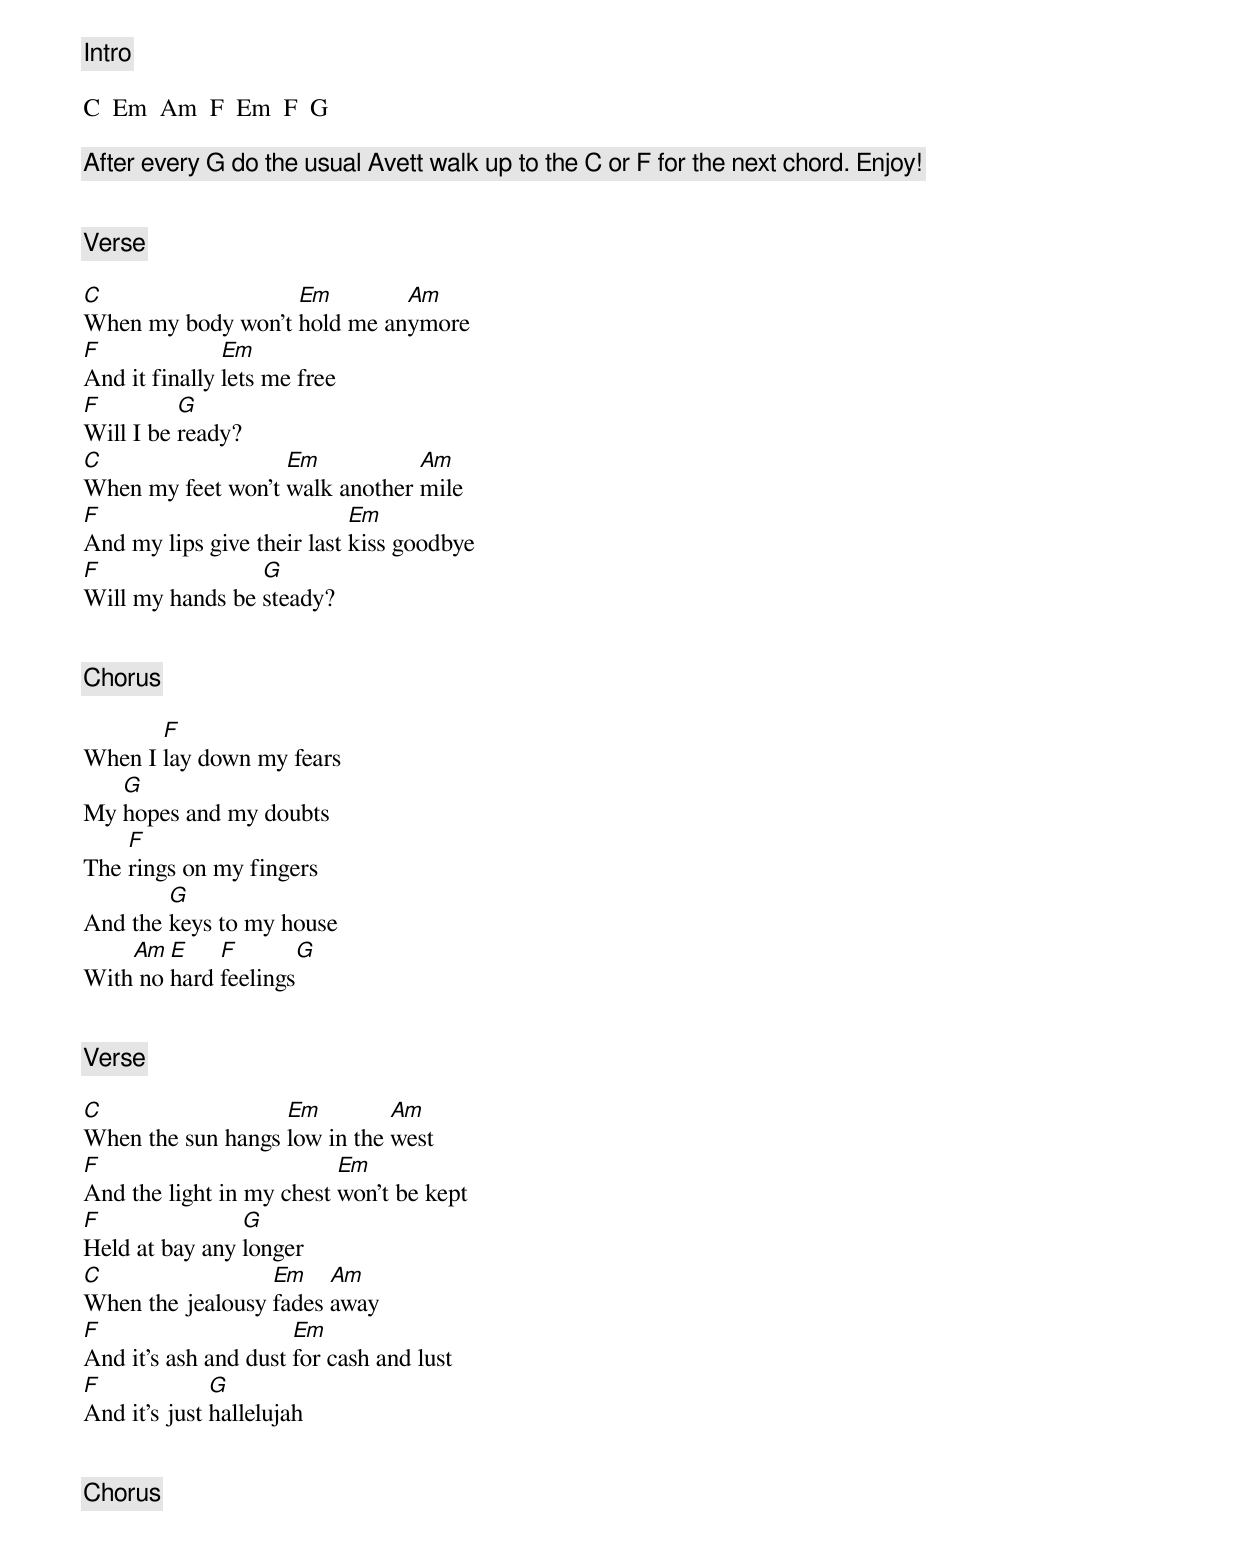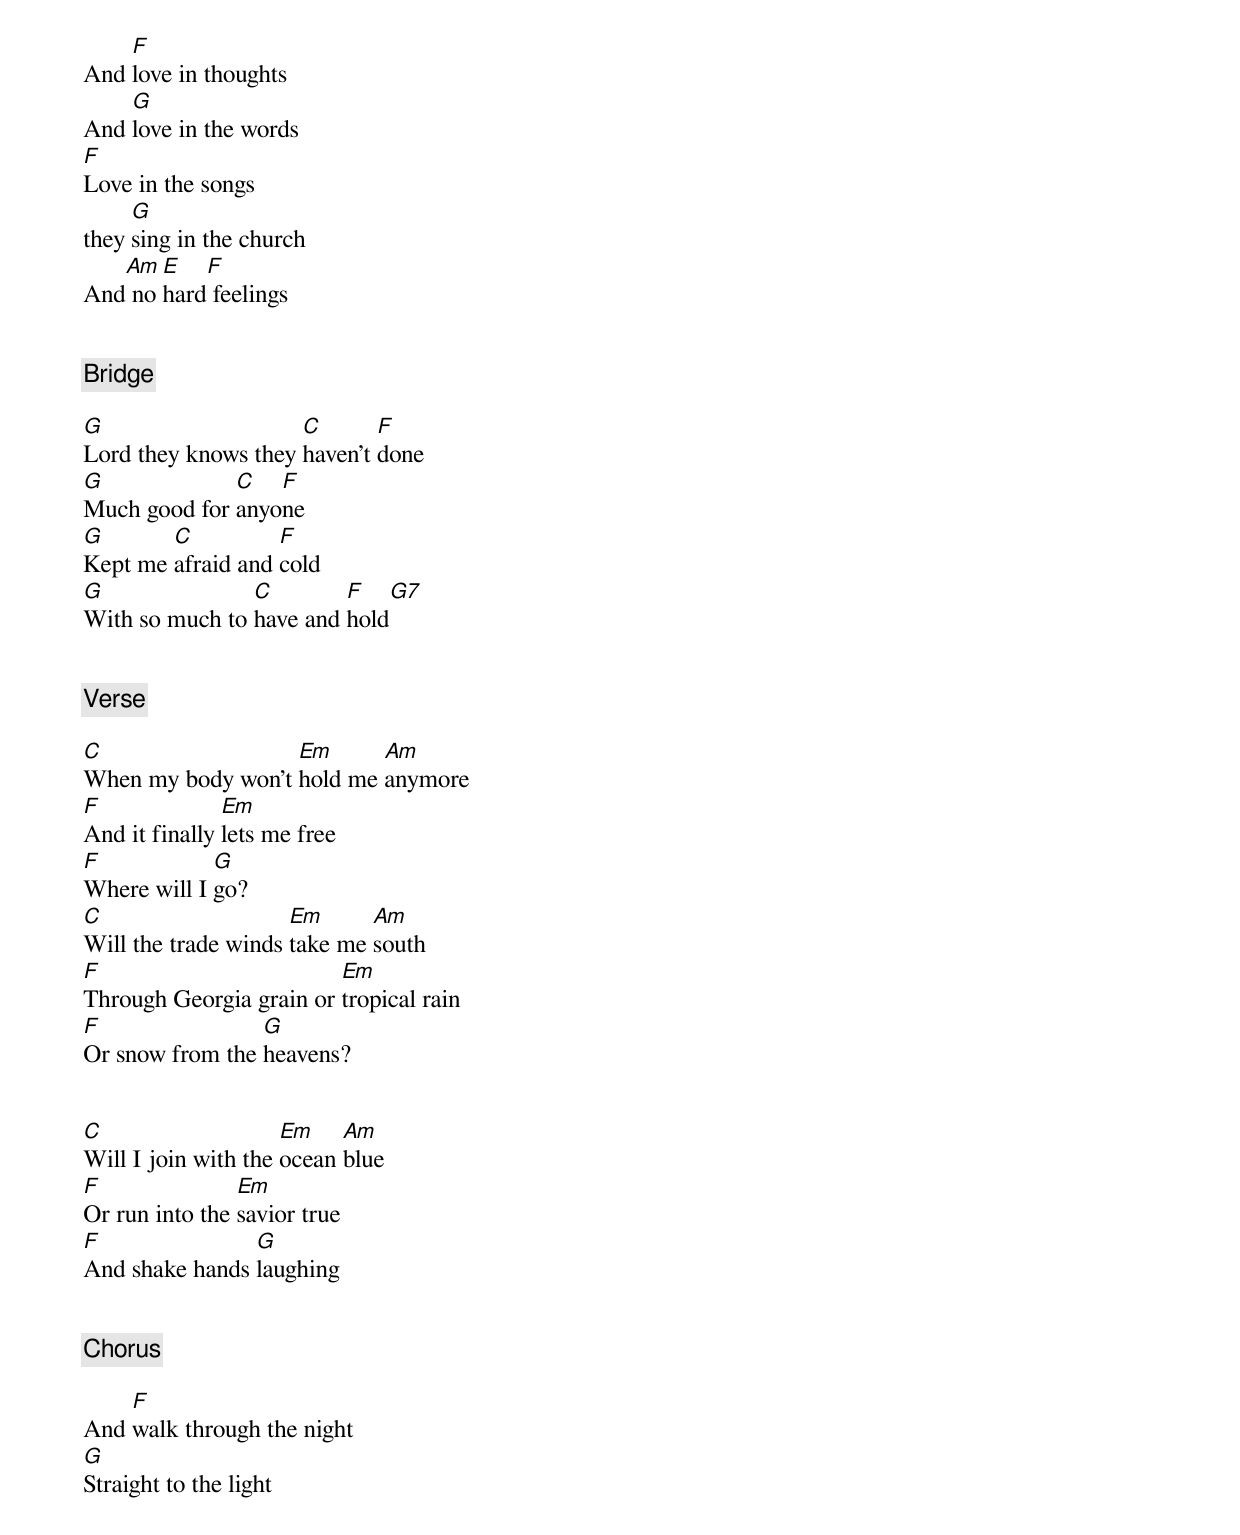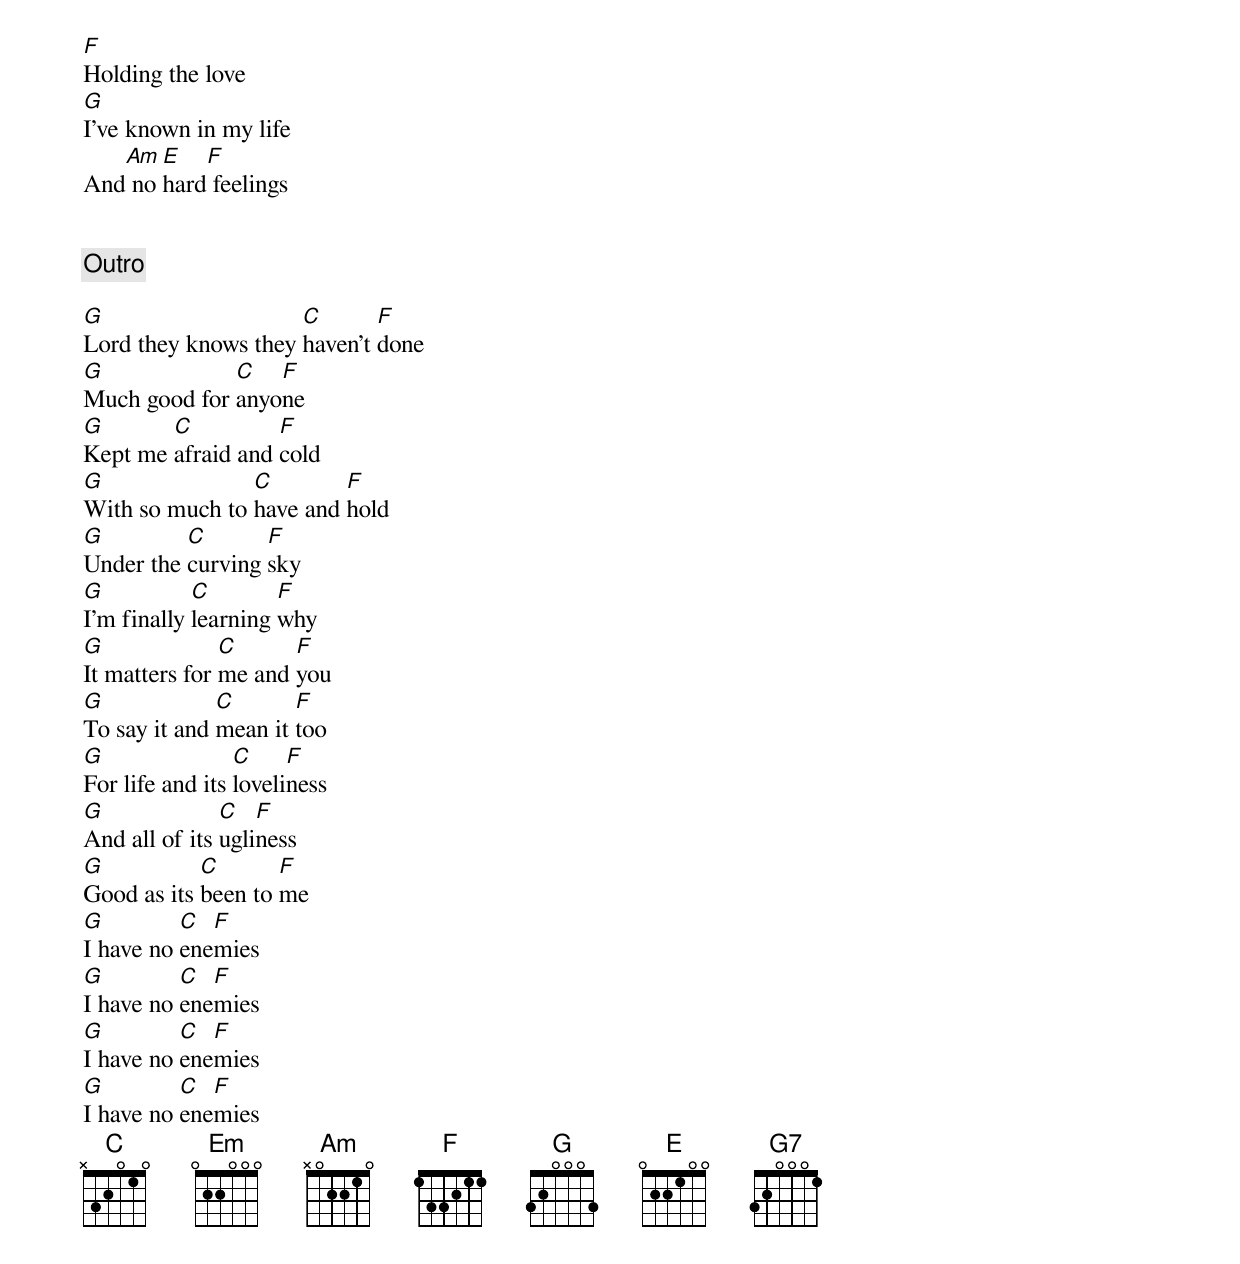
[Intro]

C  Em  Am  F  Em  F  G

After every G do the usual Avett walk up to the C or F for the next chord. Enjoy!


[Verse]

C                  Em        Am
When my body won't hold me anymore
F              Em
And it finally lets me free
F         G
Will I be ready?
C                  Em           Am
When my feet won't walk another mile
F                           Em
And my lips give their last kiss goodbye
F                G
Will my hands be steady?


[Chorus]

       F
When I lay down my fears
   G
My hopes and my doubts
    F
The rings on my fingers
        G
And the keys to my house
    Am  E    F         G
With no hard feelings


[Verse]

C                  Em         Am
When the sun hangs low in the west
F                         Em
And the light in my chest won't be kept
F               G
Held at bay any longer
C                 Em    Am
When the jealousy fades away
F                     Em
And it's ash and dust for cash and lust
F             G
And it's just hallelujah


[Chorus]

    F
And love in thoughts
    G
And love in the words
F
Love in the songs
     G
they sing in the church
   Am  E   F
And no hard feelings


[Bridge]

G                    C       F
Lord they knows they haven't done
G             C   F
Much good for anyone
G       C          F
Kept me afraid and cold
G               C        F      G7
With so much to have and hold


[Verse]

C                  Em      Am
When my body won't hold me anymore
F              Em
And it finally lets me free
F            G
Where will I go?
C                    Em      Am
Will the trade winds take me south
F                        Em
Through Georgia grain or tropical rain
F                G
Or snow from the heavens?


C                    Em    Am
Will I join with the ocean blue
F               Em
Or run into the savior true
F               G
And shake hands laughing


[Chorus]

    F
And walk through the night
G
Straight to the light
F
Holding the love
G
I've known in my life
   Am  E   F
And no hard feelings


[Outro]

G                    C       F
Lord they knows they haven't done
G             C   F
Much good for anyone
G       C          F
Kept me afraid and cold
G               C        F
With so much to have and hold
G         C       F
Under the curving sky
G           C        F
I'm finally learning why
G              C      F
It matters for me and you
G             C       F
To say it and mean it too
G                C     F
For life and its loveliness
G              C   F
And all of its ugliness
G           C       F
Good as its been to me
G         C  F
I have no enemies
G         C  F
I have no enemies
G         C  F
I have no enemies
G         C  F
I have no enemies
